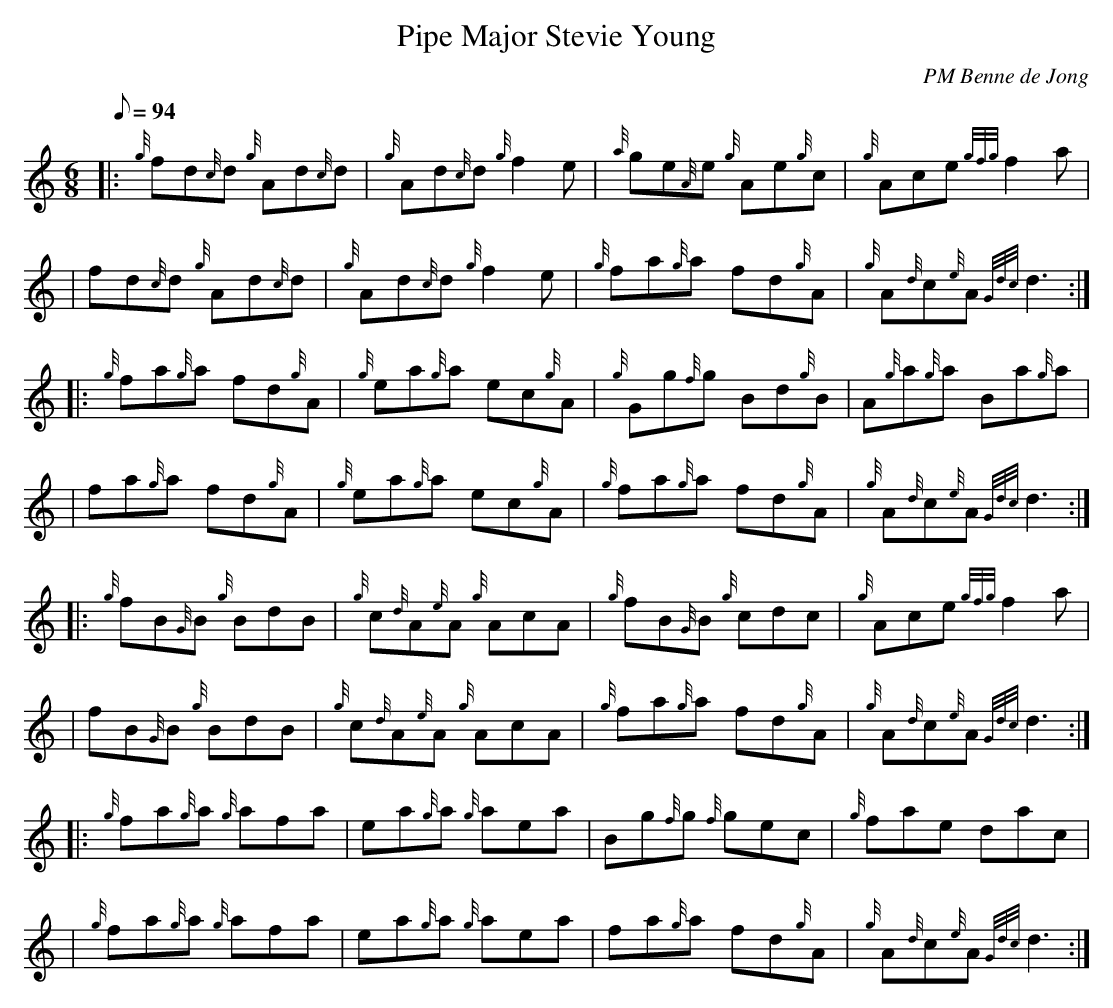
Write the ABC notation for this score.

X:1
T:Pipe Major Stevie Young
C:PM Benne de Jong
U:z="@ "
L:1/8
M:6/8
Q:94
K:HP
 |:{g}fd{c}d {g}Ad{c}d|{g}Ad{c}d {g}f2e|\
{a}ge{A}e {g}Ae{g}c|{g}Ace {gfg}f2a|
 |fd{c}d {g}Ad{c}d|{g}Ad{c}d {g}f2e|\
{g}fa{g}a fd{g}A|{g}A{d}c{e}A {Gdc}d3:|
 |:{g}fa{g}a fd{g}A|{g}ea{g}a ec{g}A|\
{g}Gg{f}g Bd{g}B|A{g}a{g}a Ba{g}a|
 |fa{g}a fd{g}A|{g}ea{g}a ec{g}A|\
{g}fa{g}a fd{g}A|{g}A{d}c{e}A {Gdc}d3:|
 |:{g}fB{G}B {g}BdB|{g}c{d}A{e}A {g}AcA|\
{g}fB{G}B {g}cdc|{g}Ace {gfg}f2a|
 |fB{G}B {g}BdB|{g}c{d}A{e}A {g}AcA|\
{g}fa{g}a fd{g}A|{g}A{d}c{e}A {Gdc}d3:|
 |:{g}fa{g}a {g}afa|ea{g}a {g}aea|\
Bg{f}g {f}gec|{g}fae dac|
 |{g}fa{g}a {g}afa|ea{g}a {g}aea|\
fa{g}a fd{g}A|{g}A{d}c{e}A {Gdc}d3:|
